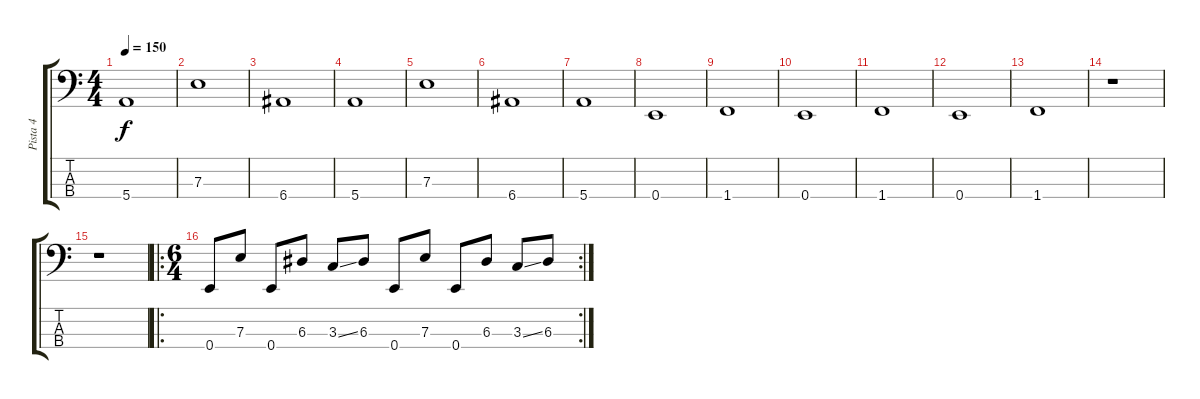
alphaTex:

\track ("Pista 4" "Pista 4") {instrument electricbasspick}
\staff {score tabs}
\tuning (G2 D2 A1 E1) {hide}
\ts (4 4)
\tempo 150
\clef f4
\ks c
5.4.1{dy f instrument electricbasspick} |
7.3.1 |
6.4.1 |
5.4.1 |
7.3.1 |
6.4.1 |
5.4.1 |
0.4.1 |
1.4.1 |
0.4.1 |
1.4.1 |
0.4.1 |
1.4.1 |
r.1 |
r.1 |
\ro
\rc 2
\ts (6 4)
0.4.8 7.3.8 0.4.8 6.3.8 3.3{ss}.8 6.3.8 0.4.8 7.3.8 0.4.8 6.3.8 3.3{ss}.8 6.3.8
